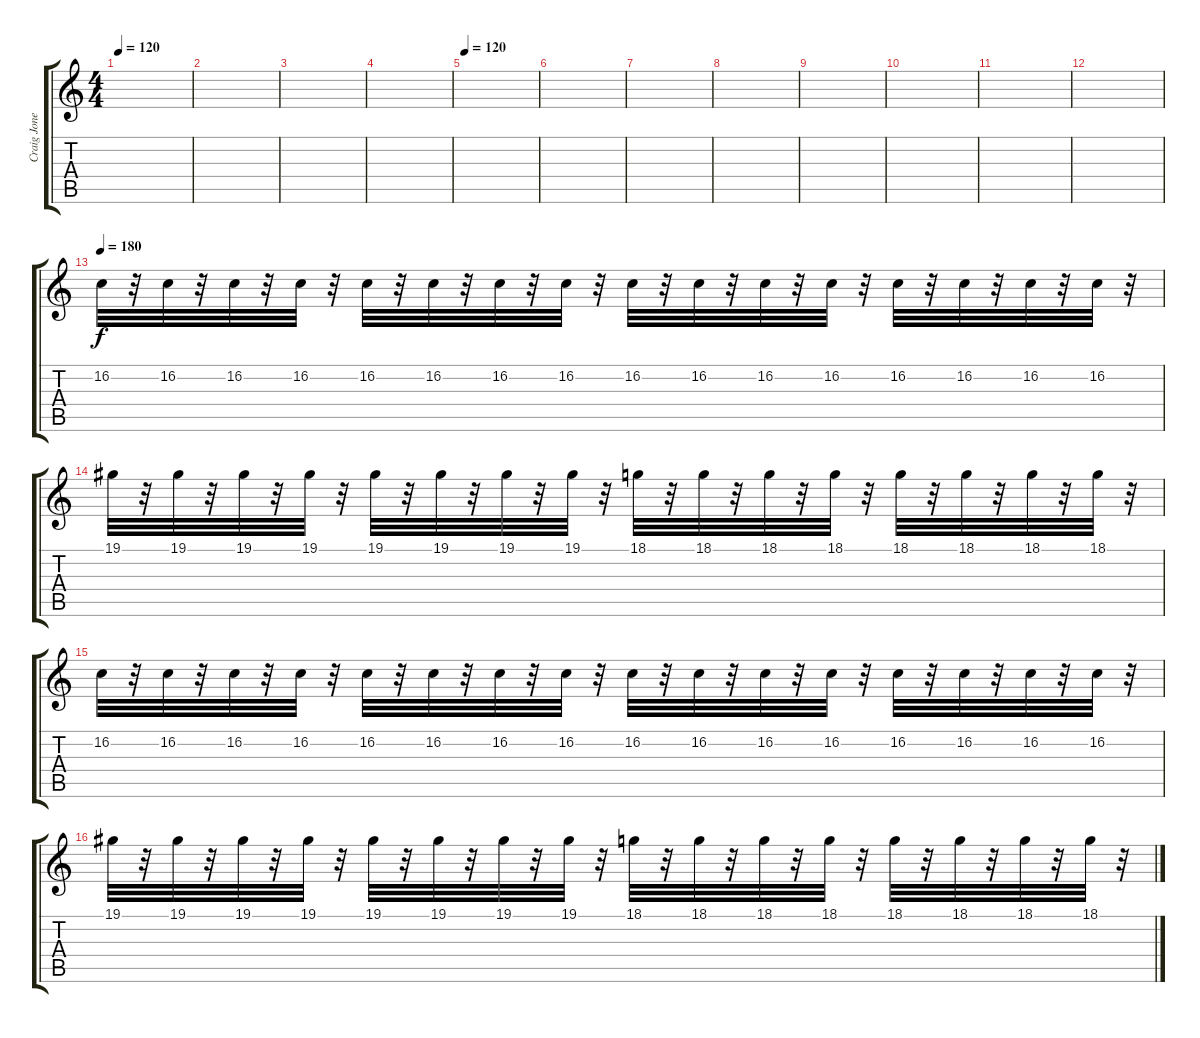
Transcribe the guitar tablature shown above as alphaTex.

\track ("Craig Jones" "Craig Jone") {instrument sitar}
\staff {score tabs}
\tuning (Db4 Ab3 E3 B2 Gb2 B1) {hide}
\ts (4 4)
\tempo 120
\clef g2
\ks c
|
|
|
|
\tempo 120
|
|
|
|
|
|
|
|
\tempo 180
16.2.32 r.32 16.2.32 r.32 16.2.32 r.32 16.2.32 r.32 16.2.32 r.32 16.2.32 r.32 16.2.32 r.32 16.2.32 r.32 16.2.32 r.32 16.2.32 r.32 16.2.32 r.32 16.2.32 r.32 16.2.32 r.32 16.2.32 r.32 16.2.32 r.32 16.2.32 r.32 |
19.1.32 r.32 19.1.32 r.32 19.1.32 r.32 19.1.32 r.32 19.1.32 r.32 19.1.32 r.32 19.1.32 r.32 19.1.32 r.32 18.1.32 r.32 18.1.32 r.32 18.1.32 r.32 18.1.32 r.32 18.1.32 r.32 18.1.32 r.32 18.1.32 r.32 18.1.32 r.32 |
16.2.32 r.32 16.2.32 r.32 16.2.32 r.32 16.2.32 r.32 16.2.32 r.32 16.2.32 r.32 16.2.32 r.32 16.2.32 r.32 16.2.32 r.32 16.2.32 r.32 16.2.32 r.32 16.2.32 r.32 16.2.32 r.32 16.2.32 r.32 16.2.32 r.32 16.2.32 r.32 |
19.1.32 r.32 19.1.32 r.32 19.1.32 r.32 19.1.32 r.32 19.1.32 r.32 19.1.32 r.32 19.1.32 r.32 19.1.32 r.32 18.1.32 r.32 18.1.32 r.32 18.1.32 r.32 18.1.32 r.32 18.1.32 r.32 18.1.32 r.32 18.1.32 r.32 18.1.32 r.32
